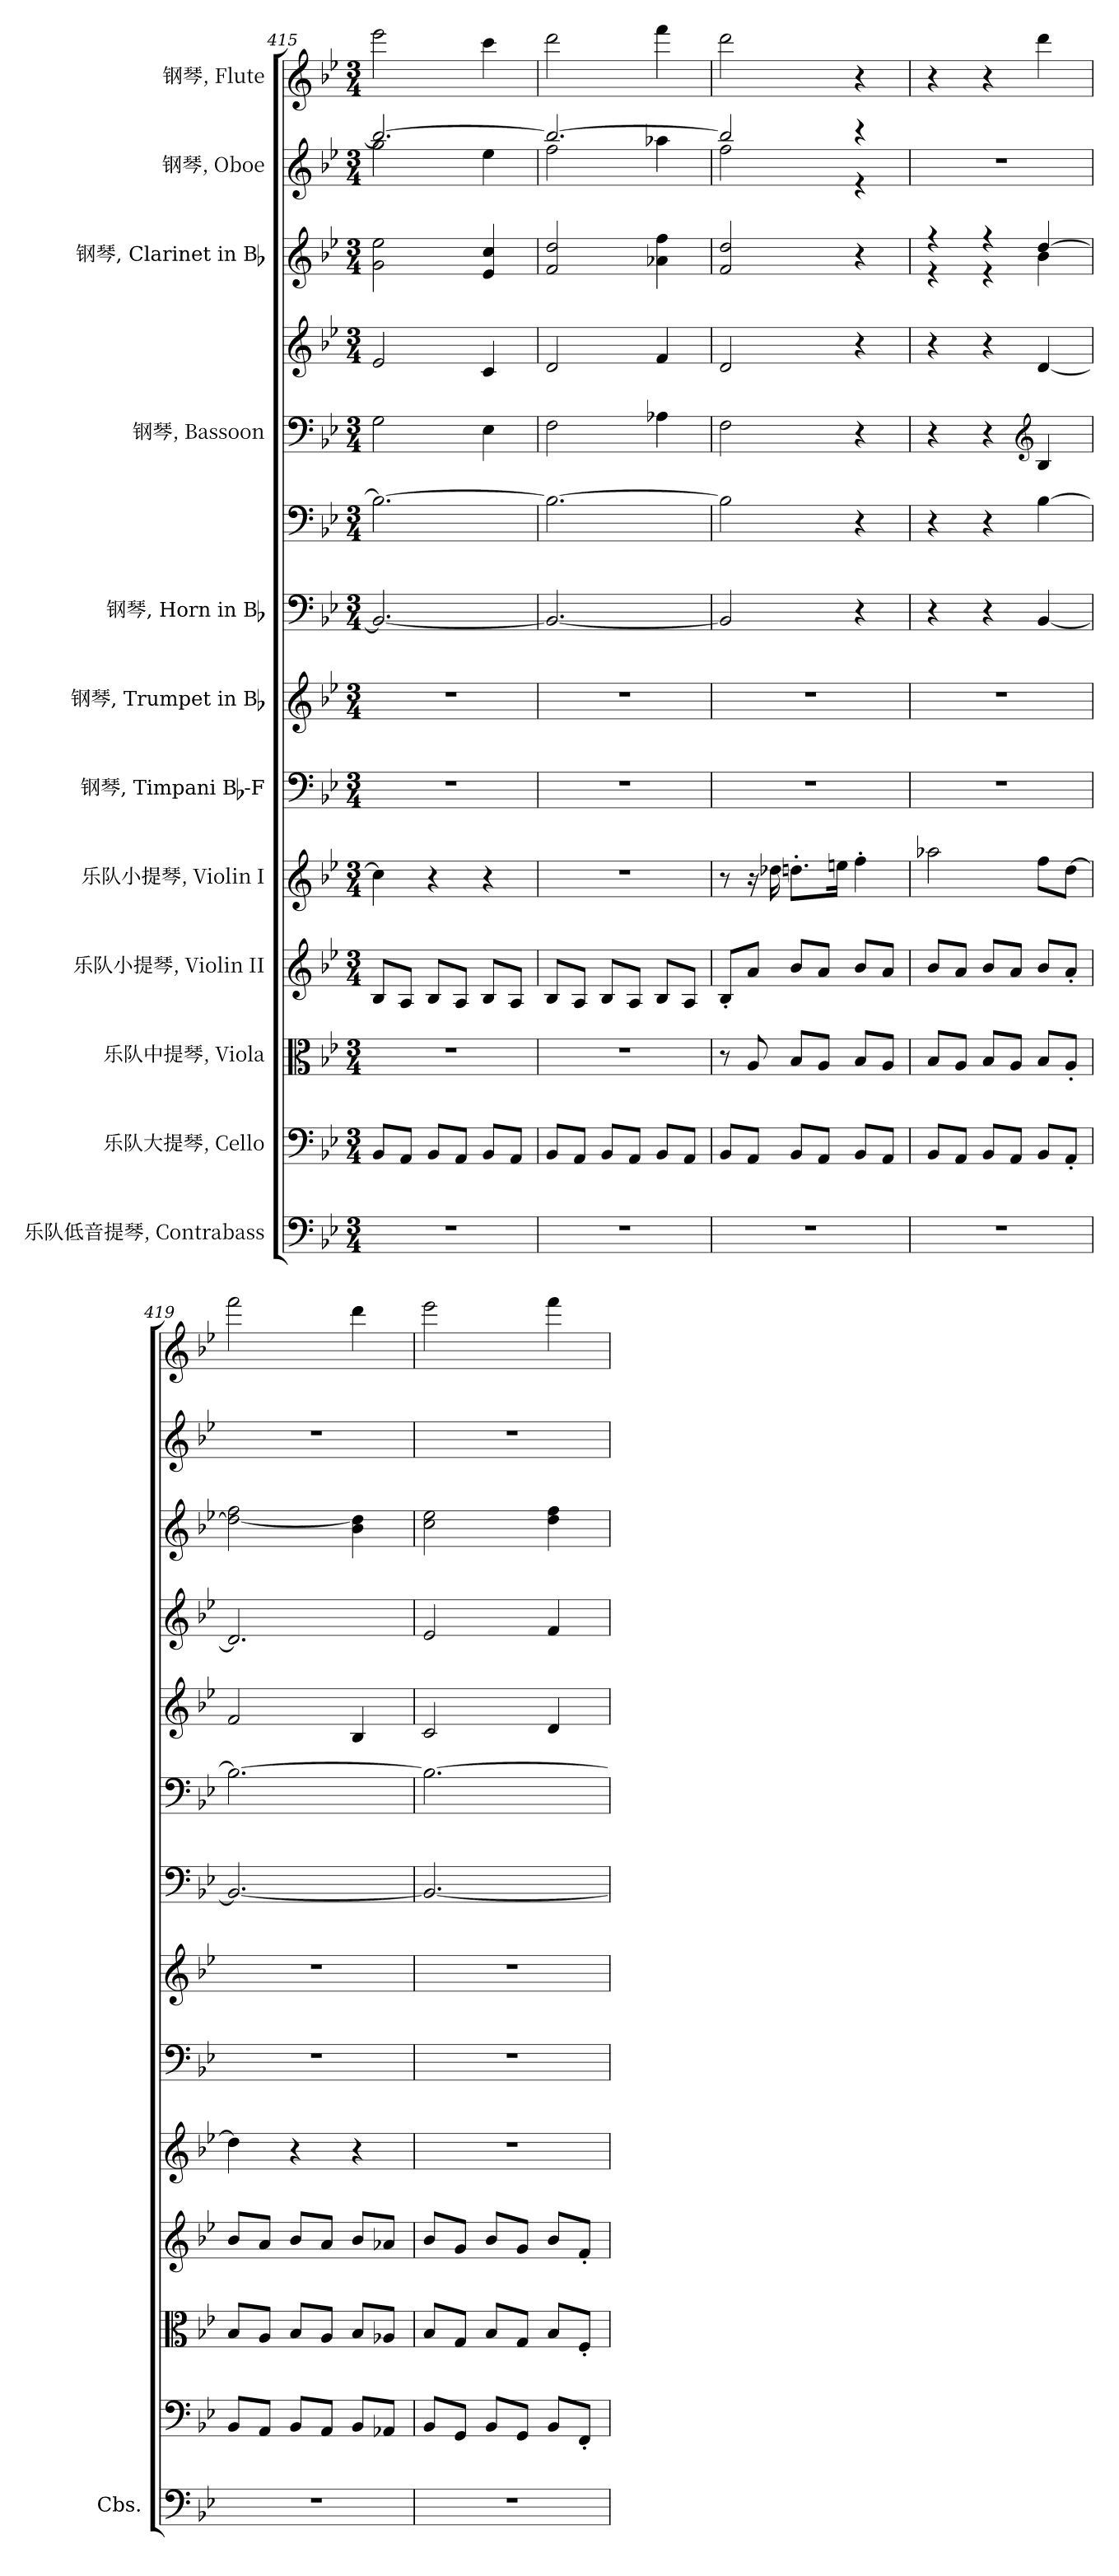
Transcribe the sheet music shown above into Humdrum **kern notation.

**kern	**kern	**kern	**kern	**kern	**kern	**kern	**kern	**kern	**kern	**kern	**kern	**kern	**kern
*part12	*part11	*part10	*part9	*part8	*part7	*part6	*part5	*part5	*part4	*part4	*part3	*part2	*part1
*staff14	*staff13	*staff12	*staff11	*staff10	*staff9	*staff8	*staff7	*staff6	*staff5	*staff4	*staff3	*staff2	*staff1
*I"乐队低音提琴, Contrabass	*I"乐队大提琴, Cello	*I"乐队中提琴, Viola	*I"乐队小提琴, Violin II	*I"乐队小提琴, Violin I	*I"钢琴, Timpani Bb-F	*I"钢琴, Trumpet in Bb	*I"钢琴, Horn in Bb	*	*I"钢琴, Bassoon	*	*I"钢琴, Clarinet in Bb	*I"钢琴, Oboe	*I"钢琴, Flute
*I'Cbs.	*	*	*	*	*	*	*	*	*	*	*	*	*
*clefF4	*clefF4	*clefC3	*clefG2	*clefG2	*clefF4	*clefG2	*clefF4	*clefF4	*clefF4	*clefG2	*clefG2	*clefG2	*clefG2
*ITrd7c12	*	*	*	*	*	*	*	*	*	*	*	*	*
*k[b-e-]	*k[b-e-]	*k[b-e-]	*k[b-e-]	*k[b-e-]	*k[b-e-]	*k[b-e-]	*k[b-e-]	*k[b-e-]	*k[b-e-]	*k[b-e-]	*k[b-e-]	*k[b-e-]	*k[b-e-]
*M3/4	*M3/4	*M3/4	*M3/4	*M3/4	*M3/4	*M3/4	*M3/4	*M3/4	*M3/4	*M3/4	*M3/4	*M3/4	*M3/4
=415	=415	=415	=415	=415	=415	=415	=415	=415	=415	=415	=415	=415	=415
*	*	*	*	*	*	*	*	*	*	*	*	*^	*
2.r	8BB-/L	2.r	8B-/L	4cc\]	2.r	2.r	2.BB-/_	2.B-\_	2G\	2e-/	2g\ 2ee-\	2.bb-/_	2gg\	2eee-\
.	8AA/J	.	8A/J	.	.	.	.	.	.	.	.	.	.	.
.	8BB-/L	.	8B-/L	4r	.	.	.	.	.	.	.	.	.	.
.	8AA/J	.	8A/J	.	.	.	.	.	.	.	.	.	.	.
.	8BB-/L	.	8B-/L	4r	.	.	.	.	4E-\	4c/	4e-/ 4cc/	.	4ee-\	4ccc\
.	8AA/J	.	8A/J	.	.	.	.	.	.	.	.	.	.	.
=416	=416	=416	=416	=416	=416	=416	=416	=416	=416	=416	=416	=416	=416	=416
2.r	8BB-/L	2.r	8B-/L	2.r	2.r	2.r	2.BB-/_	2.B-\_	2F\	2d/	2f/ 2dd/	2.bb-/_	2ff\	2ddd\
.	8AA/J	.	8A/J	.	.	.	.	.	.	.	.	.	.	.
.	8BB-/L	.	8B-/L	.	.	.	.	.	.	.	.	.	.	.
.	8AA/J	.	8A/J	.	.	.	.	.	.	.	.	.	.	.
.	8BB-/L	.	8B-/L	.	.	.	.	.	4A-X\	4f/	4a-X\ 4ff\	.	4aa-X\	4fff\
.	8AA/J	.	8A/J	.	.	.	.	.	.	.	.	.	.	.
!!LO:PB:g=z
=417	=417	=417	=417	=417	=417	=417	=417	=417	=417	=417	=417	=417	=417	=417
2.r	8BB-/L	8r	8B-'/L	8r	2.r	2.r	2BB-/]	2B-\]	2F\	2d/	2f/ 2dd/	2bb-/]	2ff\	2ddd\
.	8AA/J	8A/	8a/J	16r	.	.	.	.	.	.	.	.	.	.
.	.	.	.	16dd-X\	.	.	.	.	.	.	.	.	.	.
.	8BB-/L	8B-/L	8b-/L	8.ddn'\L	.	.	.	.	.	.	.	.	.	.
.	8AA/J	8A/J	8a/J	.	.	.	.	.	.	.	.	.	.	.
.	.	.	.	16een\Jk	.	.	.	.	.	.	.	.	.	.
.	8BB-/L	8B-/L	8b-/L	4ff'\	.	.	4r	4r	4r	4r	4r	4r	4r	4r
.	8AA/J	8A/J	8a/J	.	.	.	.	.	.	.	.	.	.	.
*	*	*	*	*	*	*	*	*	*	*	*	*v	*v	*
=418	=418	=418	=418	=418	=418	=418	=418	=418	=418	=418	=418	=418	=418
*	*	*	*	*	*	*	*	*	*	*	*^	*	*
2.r	8BB-/L	8B-/L	8b-/L	2aa-X\	2.r	2.r	4r	4r	4r	4r	4r	4r	2.r	4r
.	8AA/J	8A/J	8a/J	.	.	.	.	.	.	.	.	.	.	.
.	8BB-/L	8B-/L	8b-/L	.	.	.	4r	4r	4r	4r	4r	4r	.	4r
.	8AA/J	8A/J	8a/J	.	.	.	.	.	.	.	.	.	.	.
*	*	*	*	*	*	*	*	*	*clefG2	*	*	*	*	*
.	8BB-/L	8B-/L	8b-/L	8ff\L	.	.	[4BB-/	[4B-\	4B-/	[4d/	[4dd/	4b-\	.	4ddd\
.	8AA'/J	8A'/J	8a'/J	[8dd\J	.	.	.	.	.	.	.	.	.	.
*	*	*	*	*	*	*	*	*	*	*	*v	*v	*	*
=419	=419	=419	=419	=419	=419	=419	=419	=419	=419	=419	=419	=419	=419
2.r	8BB-/L	8B-/L	8b-/L	4dd\]	2.r	2.r	2.BB-/_	2.B-\_	2f/	2.d/]	2dd\_ 2ff\	2.r	2fff\
.	8AA/J	8A/J	8a/J	.	.	.	.	.	.	.	.	.	.
.	8BB-/L	8B-/L	8b-/L	4r	.	.	.	.	.	.	.	.	.
.	8AA/J	8A/J	8a/J	.	.	.	.	.	.	.	.	.	.
.	8BB-/L	8B-/L	8b-/L	4r	.	.	.	.	4B-/	.	4b-\ 4dd\]	.	4ddd\
.	8AA-X/J	8A-X/J	8a-X/J	.	.	.	.	.	.	.	.	.	.
=420	=420	=420	=420	=420	=420	=420	=420	=420	=420	=420	=420	=420	=420
2.r	8BB-/L	8B-/L	8b-/L	2.r	2.r	2.r	2.BB-/_	2.B-\_	2c/	2e-/	2cc\ 2ee-\	2.r	2eee-\
.	8GG/J	8G/J	8g/J	.	.	.	.	.	.	.	.	.	.
.	8BB-/L	8B-/L	8b-/L	.	.	.	.	.	.	.	.	.	.
.	8GG/J	8G/J	8g/J	.	.	.	.	.	.	.	.	.	.
.	8BB-/L	8B-/L	8b-/L	.	.	.	.	.	4d/	4f/	4dd\ 4ff\	.	4fff\
.	8FF'/J	8F'/J	8f'/J	.	.	.	.	.	.	.	.	.	.
=	=	=	=	=	=	=	=	=	=	=	=	=	=
*-	*-	*-	*-	*-	*-	*-	*-	*-	*-	*-	*-	*-	*-
